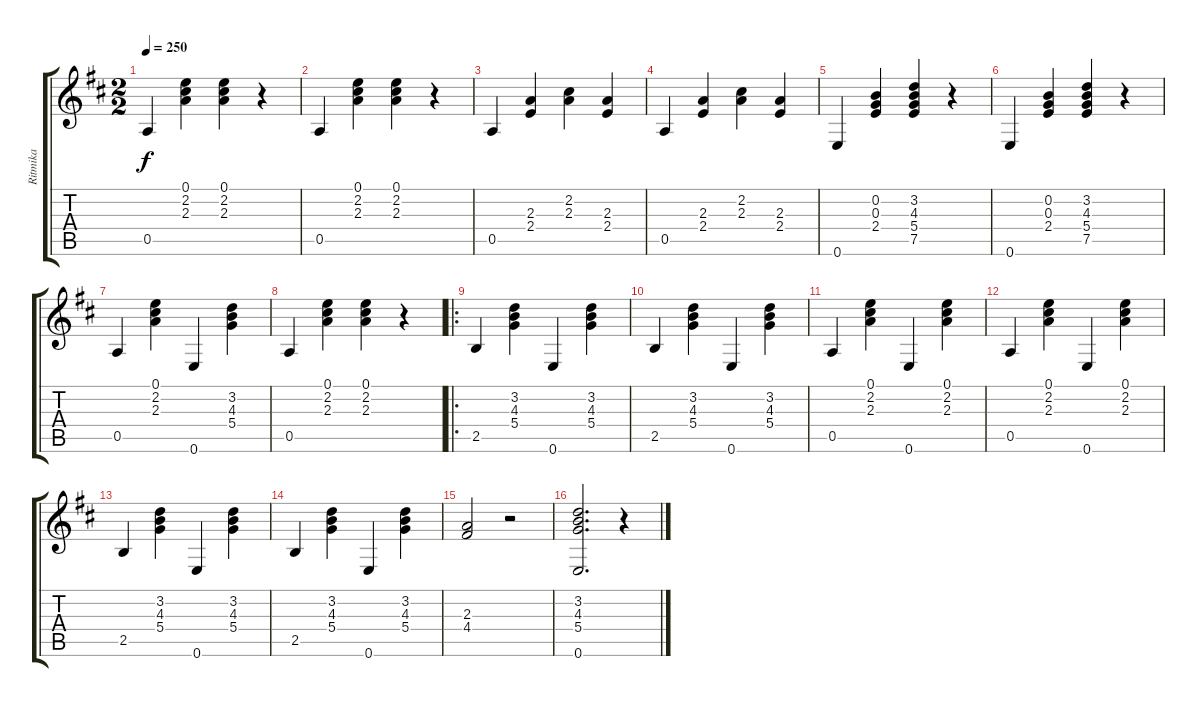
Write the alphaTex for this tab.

\track ("Ritmika" "Ritmika") {instrument acousticguitarsteel}
\staff {score tabs}
\tuning (E4 B3 G3 D3 A2 E2) {hide}
\ts (2 2)
\tempo 250
\clef g2
\ks d
0.5.4{dy f} (0.1 2.2 2.3).4 (0.1 2.2 2.3).4 r.4 |
0.5.4 (0.1 2.2 2.3).4 (0.1 2.2 2.3).4 r.4 |
0.5.4 (2.3 2.4).4 (2.2 2.3).4 (2.3 2.4).4 |
0.5.4 (2.3 2.4).4 (2.2 2.3).4 (2.3 2.4).4 |
0.6.4 (0.2 0.3 2.4).4 (3.2 4.3 5.4 7.5).4 r.4 |
0.6.4 (0.2 0.3 2.4).4 (3.2 4.3 5.4 7.5).4 r.4 |
0.5.4 (0.1 2.2 2.3).4 0.6.4 (3.2 4.3 5.4).4 |
0.5.4 (0.1 2.2 2.3).4 (0.1 2.2 2.3).4 r.4 |
\ro
2.5.4 (3.2 4.3 5.4).4 0.6.4 (3.2 4.3 5.4).4 |
2.5.4 (3.2 4.3 5.4).4 0.6.4 (3.2 4.3 5.4).4 |
0.5.4 (0.1 2.2 2.3).4 0.6.4 (0.1 2.2 2.3).4 |
0.5.4 (0.1 2.2 2.3).4 0.6.4 (0.1 2.2 2.3).4 |
2.5.4 (3.2 4.3 5.4).4 0.6.4 (3.2 4.3 5.4).4 |
2.5.4 (3.2 4.3 5.4).4 0.6.4 (3.2 4.3 5.4).4 |
(2.3 4.4).2 r.2 |
(3.2 4.3 5.4 0.6).2{d} r.4
